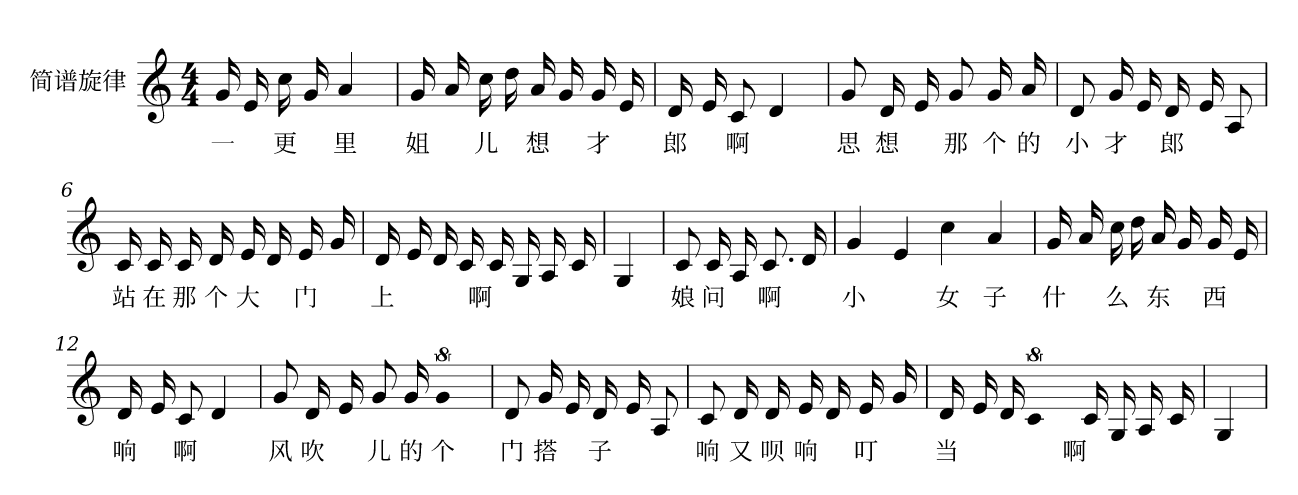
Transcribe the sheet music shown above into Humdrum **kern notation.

**kern	**text
*part1	*part1
*staff1	*staff1
*I"简谱旋律	*
*k[]	*
*M4/4	*
=1	=1
16g	一
16e	.
16cc	更
16g	.
4a	里
=2	=2
16g	姐
16a	.
16cc	儿
16dd	.
16a	想
16g	.
16g	才
16e	.
=3	=3
16d	郎
16e	.
8c	啊
4d	.
=4	=4
8g	思
16d	想
16e	.
8g	那
16g	个
16a	的
=5	=5
8d	小
16g	才
16e	.
16d	郎
16e	.
8A	.
=6	=6
16c	站
16c	在
16c	那
16d	个
16e	大
16d	.
16e	门
16g	.
=7	=7
16d	上
16e	.
16d	.
16c	.
16c	啊
16G	.
16A	.
16c	.
=8	=8
4G	.
=9	=9
8c	娘
16c	问
16A	.
8.c	啊
16d	.
=10	=10
4g	小
4e	.
4cc	女
4a	子
=11	=11
16g	什
16a	.
16cc	么
16dd	.
16a	东
16g	.
16g	西
16e	.
=12	=12
16d	响
16e	.
8c	啊
4d	.
=13	=13
8g	风
16d	吹
16e	.
8g	儿
16g	的
!LO:N:vis=4	!
16%5g	个
=14	=14
8d	门
16g	搭
16e	.
16d	子
16e	.
8A	.
=15	=15
8c	响
16d	又
16d	呗
16e	响
16d	.
16e	叮
16g	.
=16	=16
16d	当
16e	.
16d	.
!LO:N:vis=4	!
16%5c	.
16c	啊
16G	.
16A	.
16c	.
=17	=17
4G	.
=	=
*-	*-
